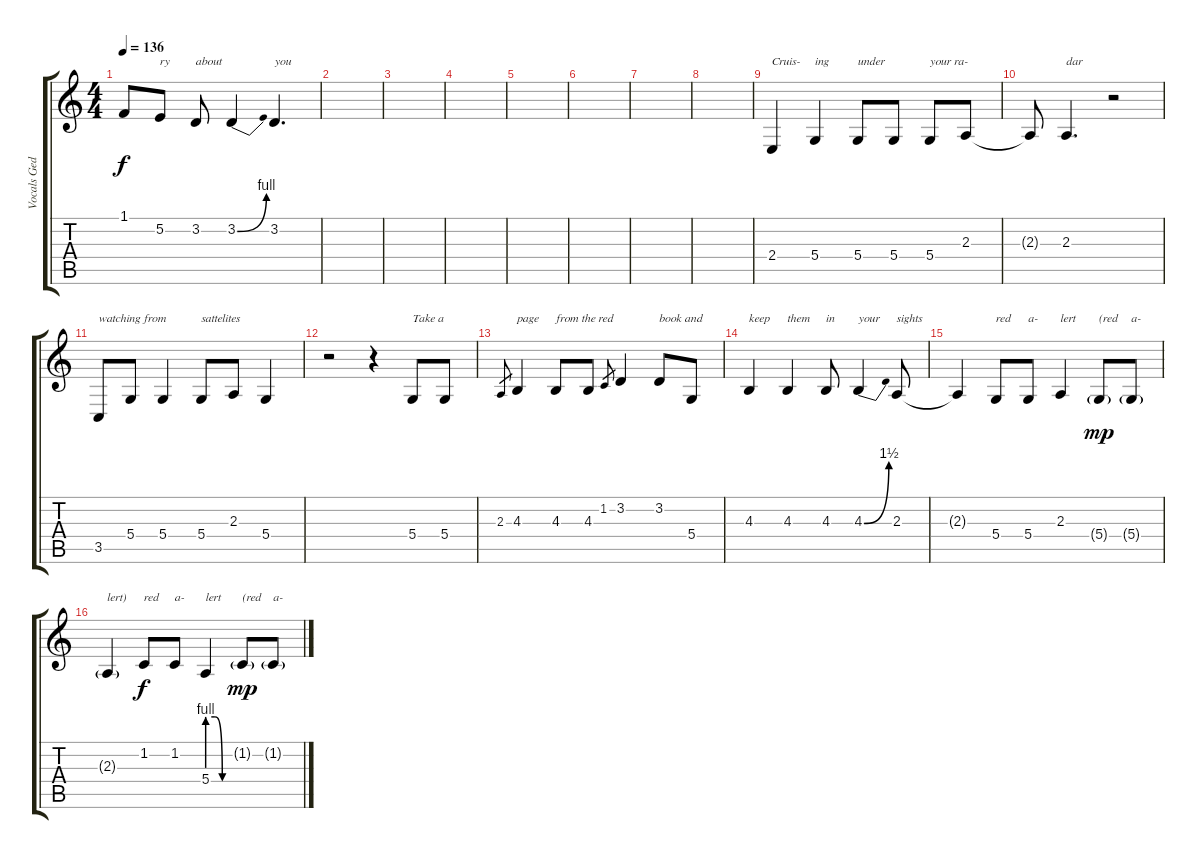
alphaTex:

\track ("Vocals Geddy Lee" "Vocals Ged") {instrument drawbarorgan}
\staff {score tabs}
\tuning (E4 B3 G3 D3 A2 E2) {hide}
\ts (4 4)
\tempo 136
\clef g2
\ks c
1.1{t}.8{dy f} 5.2.8{txt "ry"} 3.2.8{txt "about"} 3.2{be (bend 0 0 60 4)}.4 3.2.4{d txt "you"} |
|
|
|
|
|
|
|
2.4.4{txt "Cruis-"} 5.4.4{txt "ing"} 5.4.8{txt "under"} 5.4.8 5.4.8{txt "your ra-"} 2.3.8 |
2.3{t}.8 2.3.4{d txt "dar"} r.2 |
3.5.8{txt "watching from"} 5.4.8 5.4.4 5.4.8{txt "sattelites"} 2.3.8 5.4.4 |
r.2 r.4 5.4.8{txt "Take a"} 5.4.8 |
2.3.8{gr} 4.3.4{txt "page"} 4.3.8{txt "from the red"} 4.3.8 1.2.8{gr} 3.2.4 3.2.8{txt "book and"} 5.4.8 |
4.3.4{txt "keep"} 4.3.4{txt "them"} 4.3.8{txt "in"} 4.3{be (bend 0 0 60 6)}.4{txt "your"} 2.3.8{txt "sights"} |
2.3{t}.4 5.4.8{txt "red"} 5.4.8{txt "a-"} 2.3.4{txt "lert"} 5.4{g}.8{txt "(red" dy mp} 5.4{g}.8{txt "a-"} |
2.3{g}.4{txt "lert)"} 1.2.8{txt "red" dy f} 1.2.8{txt "a-"} 5.4{be (custom 0 4 20 4 40 0 60 0)}.4{txt "lert"} 1.2{g}.8{txt "(red" dy mp} 1.2{g}.8{txt "a-"}
